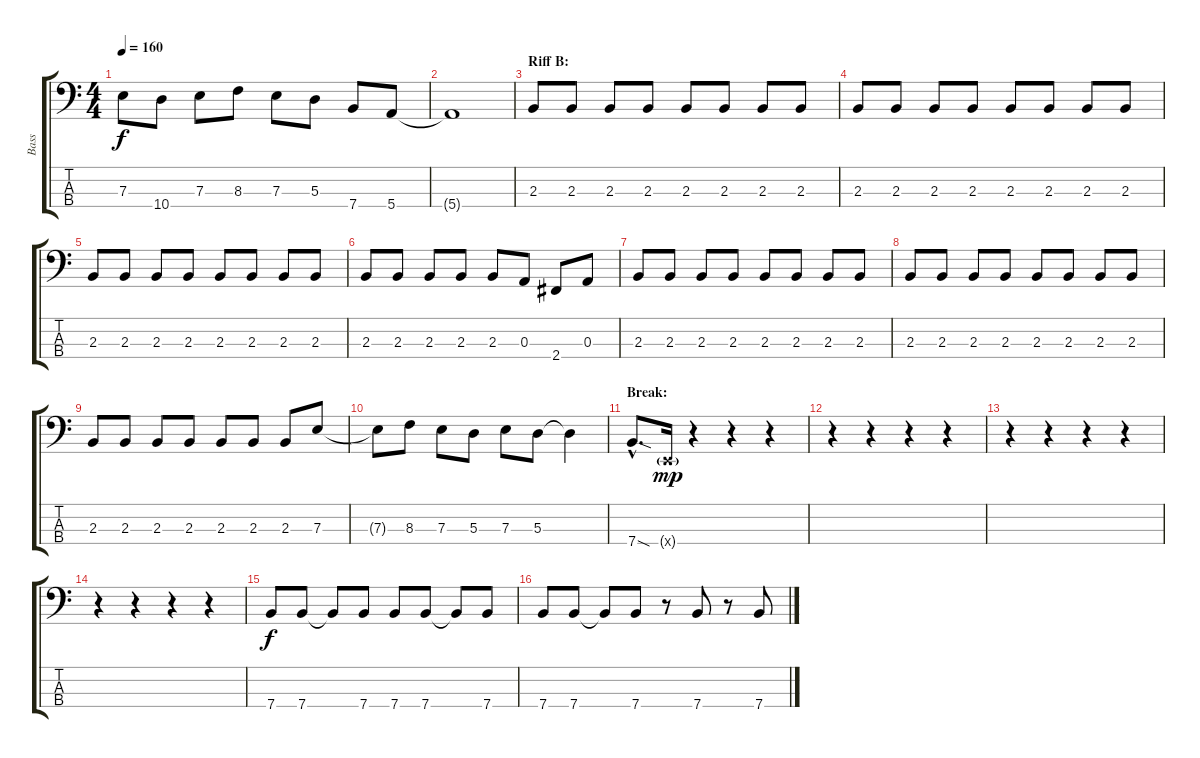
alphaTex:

\track ("Bass" "Bass") {instrument electricbasspick}
\staff {score tabs}
\tuning (G2 D2 A1 E1) {hide}
\ts (4 4)
\tempo 160
\clef f4
\ks c
7.3.8{dy f} 10.4.8 7.3.8 8.3.8 7.3.8 5.3.8 7.4.8 5.4.8 |
5.4{t}.1 |
\section ("" "Riff B:")
2.3.8 2.3.8 2.3.8 2.3.8 2.3.8 2.3.8 2.3.8 2.3.8 |
2.3.8 2.3.8 2.3.8 2.3.8 2.3.8 2.3.8 2.3.8 2.3.8 |
2.3.8 2.3.8 2.3.8 2.3.8 2.3.8 2.3.8 2.3.8 2.3.8 |
2.3.8 2.3.8 2.3.8 2.3.8 2.3.8 0.3.8 2.4.8 0.3.8 |
2.3.8 2.3.8 2.3.8 2.3.8 2.3.8 2.3.8 2.3.8 2.3.8 |
2.3.8 2.3.8 2.3.8 2.3.8 2.3.8 2.3.8 2.3.8 2.3.8 |
2.3.8 2.3.8 2.3.8 2.3.8 2.3.8 2.3.8 2.3.8 7.3.8 |
7.3{t}.8 8.3.8 7.3.8 5.3.8 7.3.8 5.3.8 5.3{t}.4 |
\section ("" "Break:")
7.4{sod hac}.8{d} 0.4{g x}.16{dy mp} r.4 r.4 r.4 |
r.4 r.4 r.4 r.4 |
r.4 r.4 r.4 r.4 |
r.4 r.4 r.4 r.4 |
7.4.8{dy f} 7.4.8 7.4{t}.8 7.4.8 7.4.8 7.4.8 7.4{t}.8 7.4.8 |
7.4.8 7.4.8 7.4{t}.8 7.4.8 r.8 7.4.8 r.8 7.4.8
